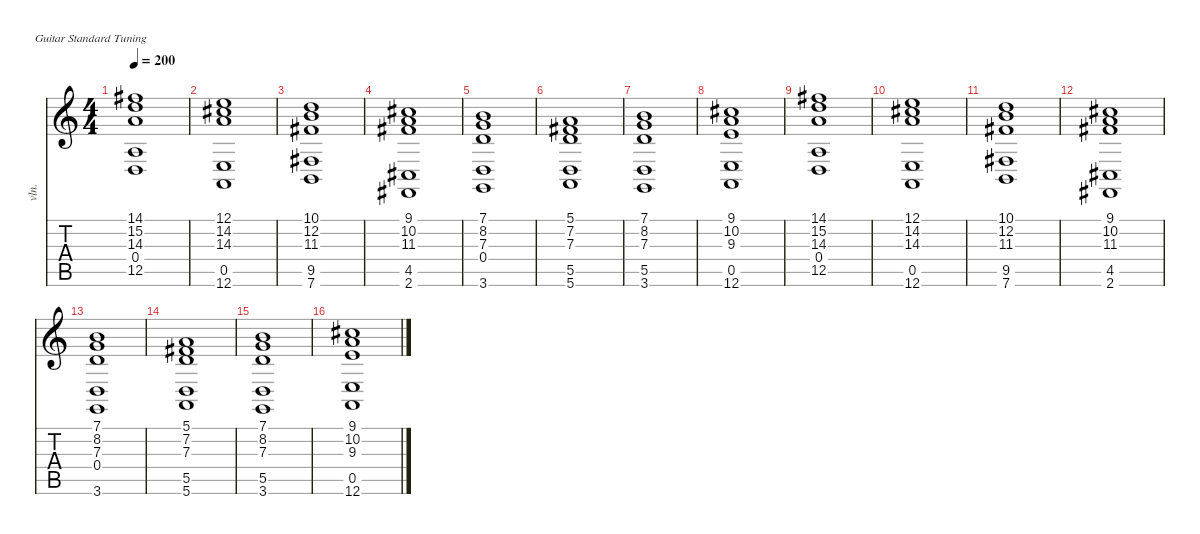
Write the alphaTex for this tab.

\defaultSystemsLayout 4
\hideDynamics
\bracketExtendMode nobrackets
\track ("High Soundy Thing" "vln.") {instrument synthstrings2}
\staff {score tabs}
\tuning (E4 B3 G3 D3 A2 E2)
\ts (4 4)
\tempo 200
\clef g2
\ks c
(14.1{acc #} 15.2 14.3 0.4 12.5).1{dy f} |
(12.1 14.2{acc #} 14.3 0.5 12.6).1 |
(10.1 12.2 11.3{acc #} 9.5{acc #} 7.6).1 |
(9.1{acc #} 10.2 11.3{acc #} 4.5{acc #} 2.6{acc #}).1 |
(7.1 8.2 7.3 0.4 3.6).1 |
(5.1 7.2{acc #} 7.3 5.5 5.6).1 |
(7.1 8.2 7.3 5.5 3.6).1 |
(9.1{acc #} 10.2 9.3 0.5 12.6).1 |
(14.1{acc #} 15.2 14.3 0.4 12.5).1 |
(12.1 14.2{acc #} 14.3 0.5 12.6).1 |
(10.1 12.2 11.3{acc #} 9.5{acc #} 7.6).1 |
(9.1{acc #} 10.2 11.3{acc #} 4.5{acc #} 2.6{acc #}).1 |
(7.1 8.2 7.3 0.4 3.6).1 |
(5.1 7.2{acc #} 7.3 5.5 5.6).1 |
(7.1 8.2 7.3 5.5 3.6).1 |
(9.1{acc #} 10.2 9.3 0.5 12.6).1
